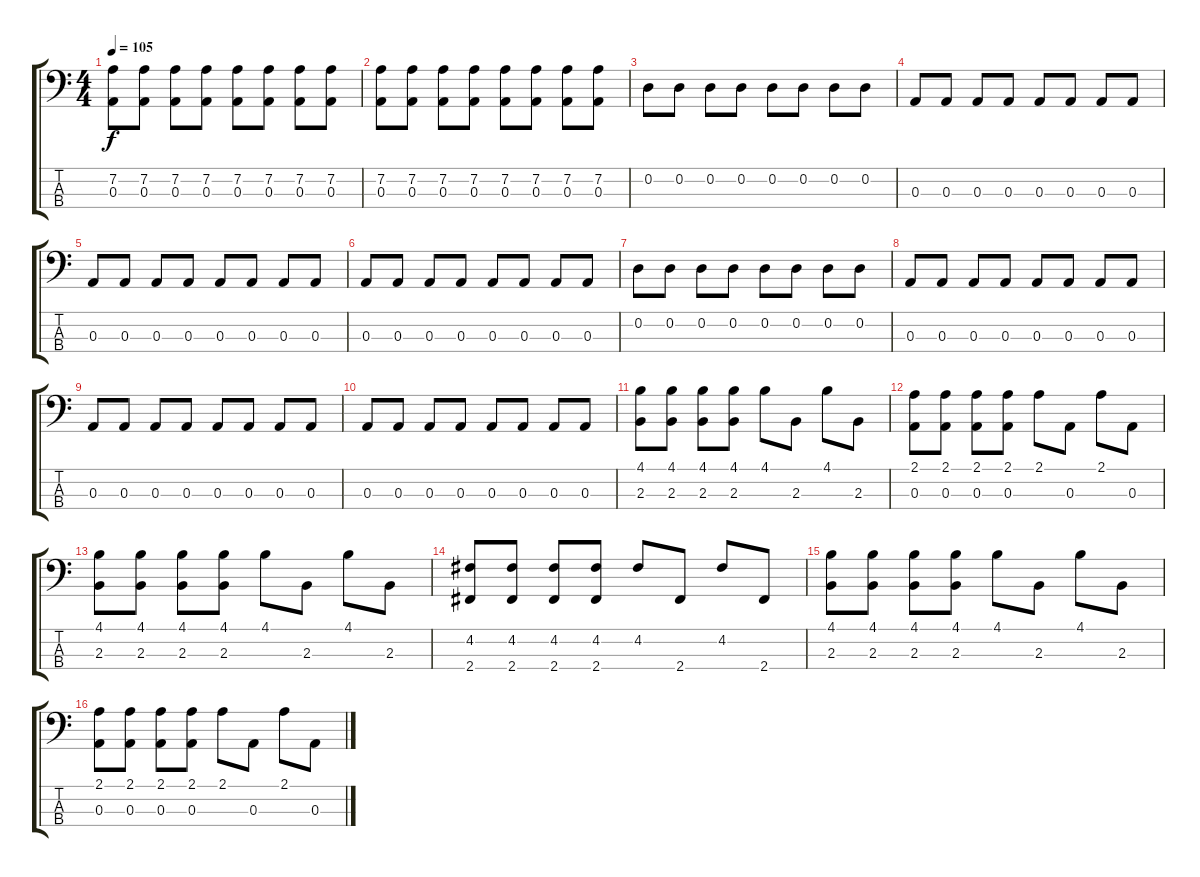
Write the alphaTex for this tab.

\track "" {instrument electricbassfinger}
\staff {score tabs}
\tuning (G2 D2 A1 E1) {hide}
\ts (4 4)
\tempo 105
\clef f4
\ks c
(7.2 0.3).8{dy f} (7.2 0.3).8 (7.2 0.3).8 (7.2 0.3).8 (7.2 0.3).8 (7.2 0.3).8 (7.2 0.3).8 (7.2 0.3).8 |
(7.2 0.3).8 (7.2 0.3).8 (7.2 0.3).8 (7.2 0.3).8 (7.2 0.3).8 (7.2 0.3).8 (7.2 0.3).8 (7.2 0.3).8 |
0.2.8 0.2.8 0.2.8 0.2.8 0.2.8 0.2.8 0.2.8 0.2.8 |
0.3.8 0.3.8 0.3.8 0.3.8 0.3.8 0.3.8 0.3.8 0.3.8 |
0.3.8 0.3.8 0.3.8 0.3.8 0.3.8 0.3.8 0.3.8 0.3.8 |
0.3.8 0.3.8 0.3.8 0.3.8 0.3.8 0.3.8 0.3.8 0.3.8 |
0.2.8 0.2.8 0.2.8 0.2.8 0.2.8 0.2.8 0.2.8 0.2.8 |
0.3.8 0.3.8 0.3.8 0.3.8 0.3.8 0.3.8 0.3.8 0.3.8 |
0.3.8 0.3.8 0.3.8 0.3.8 0.3.8 0.3.8 0.3.8 0.3.8 |
0.3.8 0.3.8 0.3.8 0.3.8 0.3.8 0.3.8 0.3.8 0.3.8 |
(4.1 2.3).8 (4.1 2.3).8 (4.1 2.3).8 (4.1 2.3).8 4.1.8 2.3.8 4.1.8 2.3.8 |
(2.1 0.3).8 (2.1 0.3).8 (2.1 0.3).8 (2.1 0.3).8 2.1.8 0.3.8 2.1.8 0.3.8 |
(4.1 2.3).8 (4.1 2.3).8 (4.1 2.3).8 (4.1 2.3).8 4.1.8 2.3.8 4.1.8 2.3.8 |
(4.2 2.4).8 (4.2 2.4).8 (4.2 2.4).8 (4.2 2.4).8 4.2.8 2.4.8 4.2.8 2.4.8 |
(4.1 2.3).8 (4.1 2.3).8 (4.1 2.3).8 (4.1 2.3).8 4.1.8 2.3.8 4.1.8 2.3.8 |
(2.1 0.3).8 (2.1 0.3).8 (2.1 0.3).8 (2.1 0.3).8 2.1.8 0.3.8 2.1.8 0.3.8
